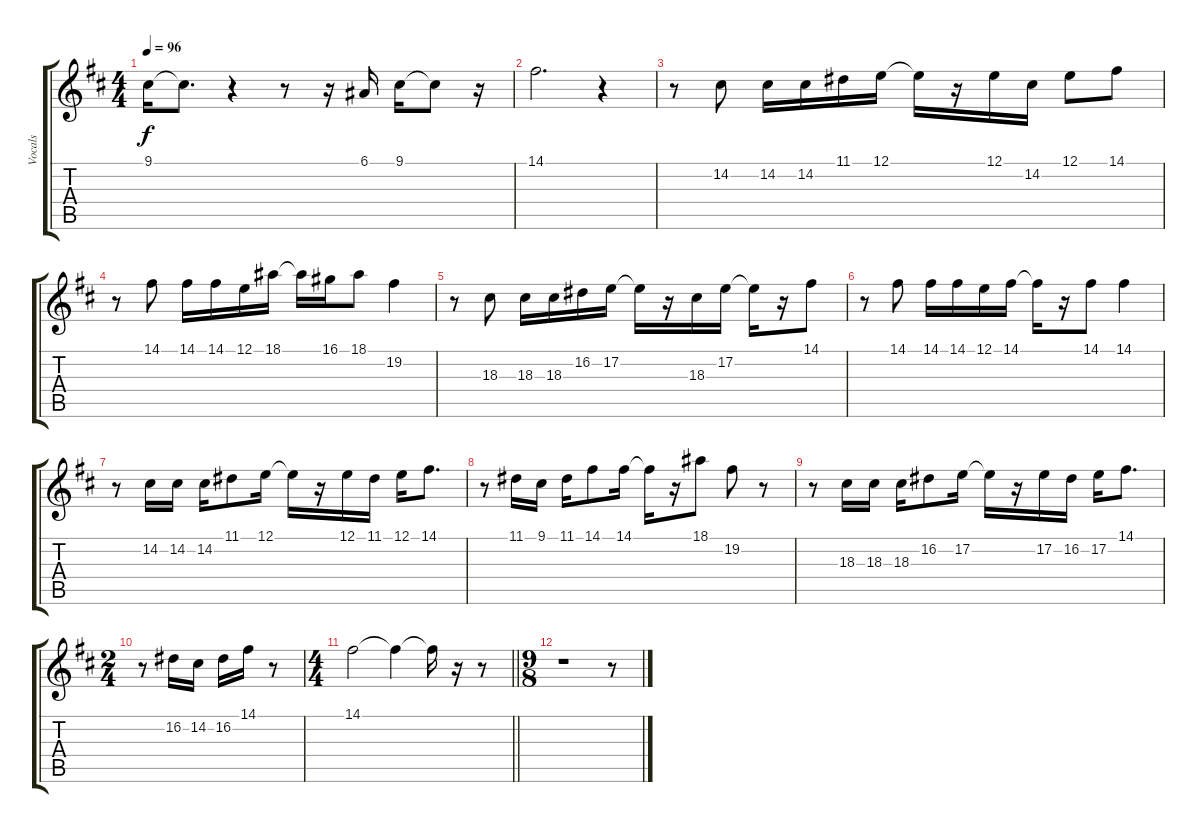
\track ("Vocals" "Vocals") {instrument harmonica}
\staff {score tabs}
\tuning (E4 B3 G3 D3 A2 E2) {hide}
\ts (4 4)
\tempo 96
\clef g2
\ks d
9.1.16{dy f} 9.1{t}.8{d} r.4 r.8 r.16 6.1.16 9.1.16 9.1{t}.8 r.16 |
14.1.2{d} r.4 |
r.8 14.2.8 14.2.16 14.2.16 11.1.16 12.1.16 12.1{t}.16 r.16 12.1.16 14.2.16 12.1.8 14.1.8 |
r.8 14.1.8 14.1.16 14.1.16 12.1.16 18.1.16 18.1{t}.16 16.1.16 18.1.8 19.2.4 |
r.8 18.3.8 18.3.16 18.3.16 16.2.16 17.2.16 17.2{t}.16 r.16 18.3.16 17.2.16 17.2{t}.16 r.16 14.1.8 |
r.8 14.1.8 14.1.16 14.1.16 12.1.16 14.1.16 14.1{t}.16 r.16 14.1.8 14.1.4 |
r.8 14.2.16 14.2.16 14.2.16 11.1.8 12.1.16 12.1{t}.16 r.16 12.1.16 11.1.16 12.1.16 14.1.8{d} |
r.8 11.1.16 9.1.16 11.1.16 14.1.8 14.1.16 14.1{t}.16 r.16 18.1.8 19.2.8 r.8 |
r.8 18.3.16 18.3.16 18.3.16 16.2.8 17.2.16 17.2{t}.16 r.16 17.2.16 16.2.16 17.2.16 14.1.8{d} |
\ts (2 4)
r.8 16.2.16 14.2.16 16.2.16 14.1.16 r.8 |
\ts (4 4)
\barLineRight lightlight
14.1.2 14.1{t}.4 14.1{t}.16 r.16 r.8 |
\ts (9 8)
r.1 r.8
